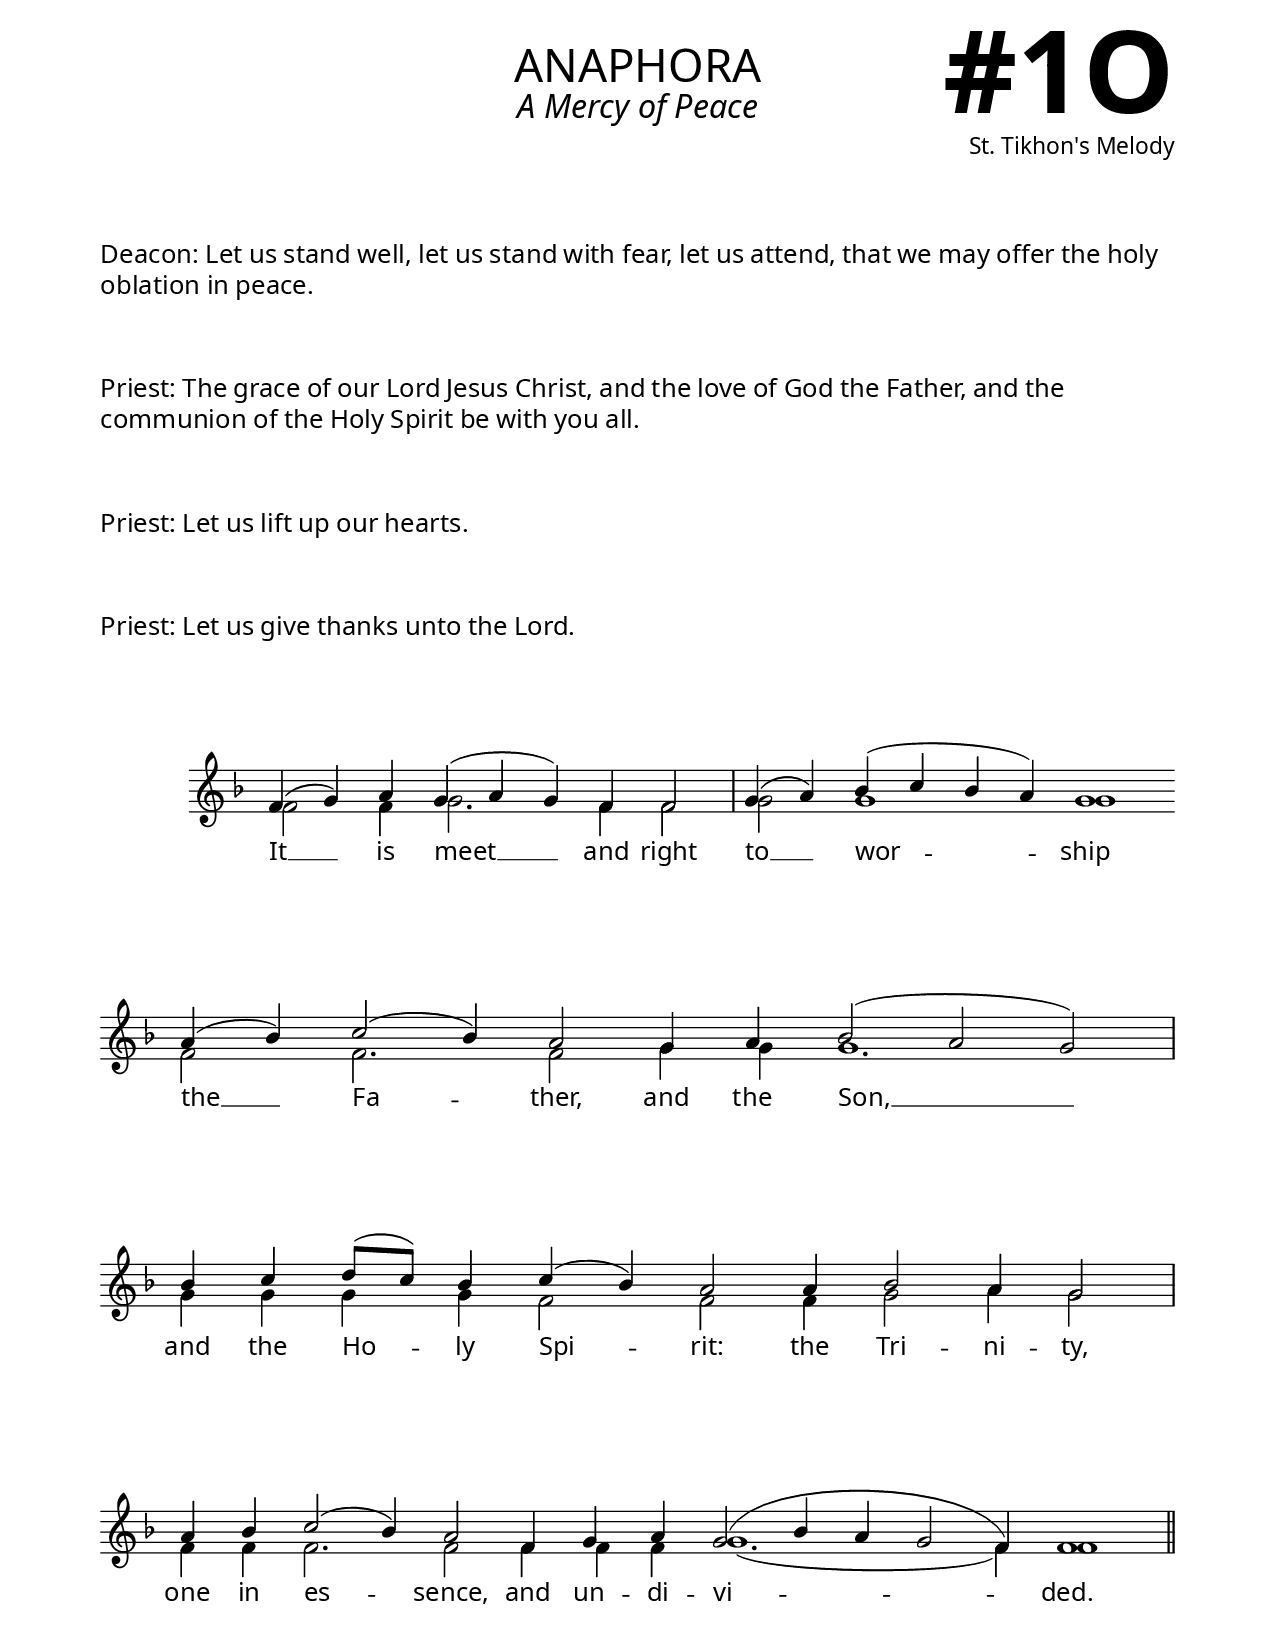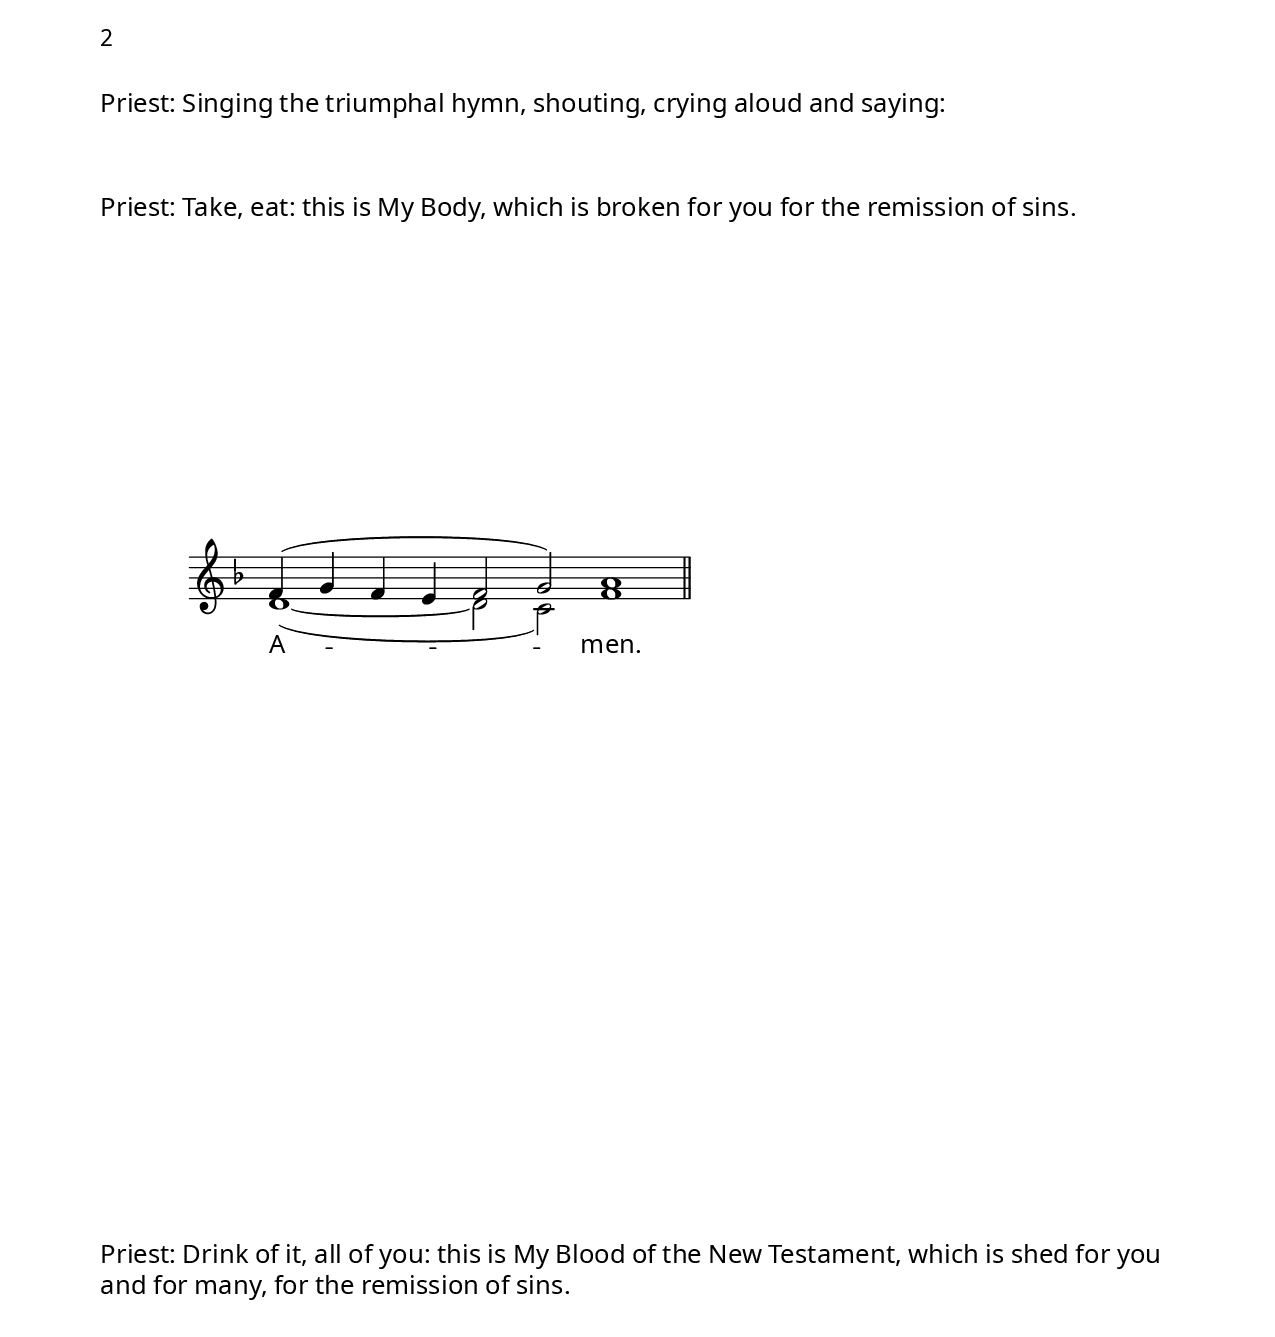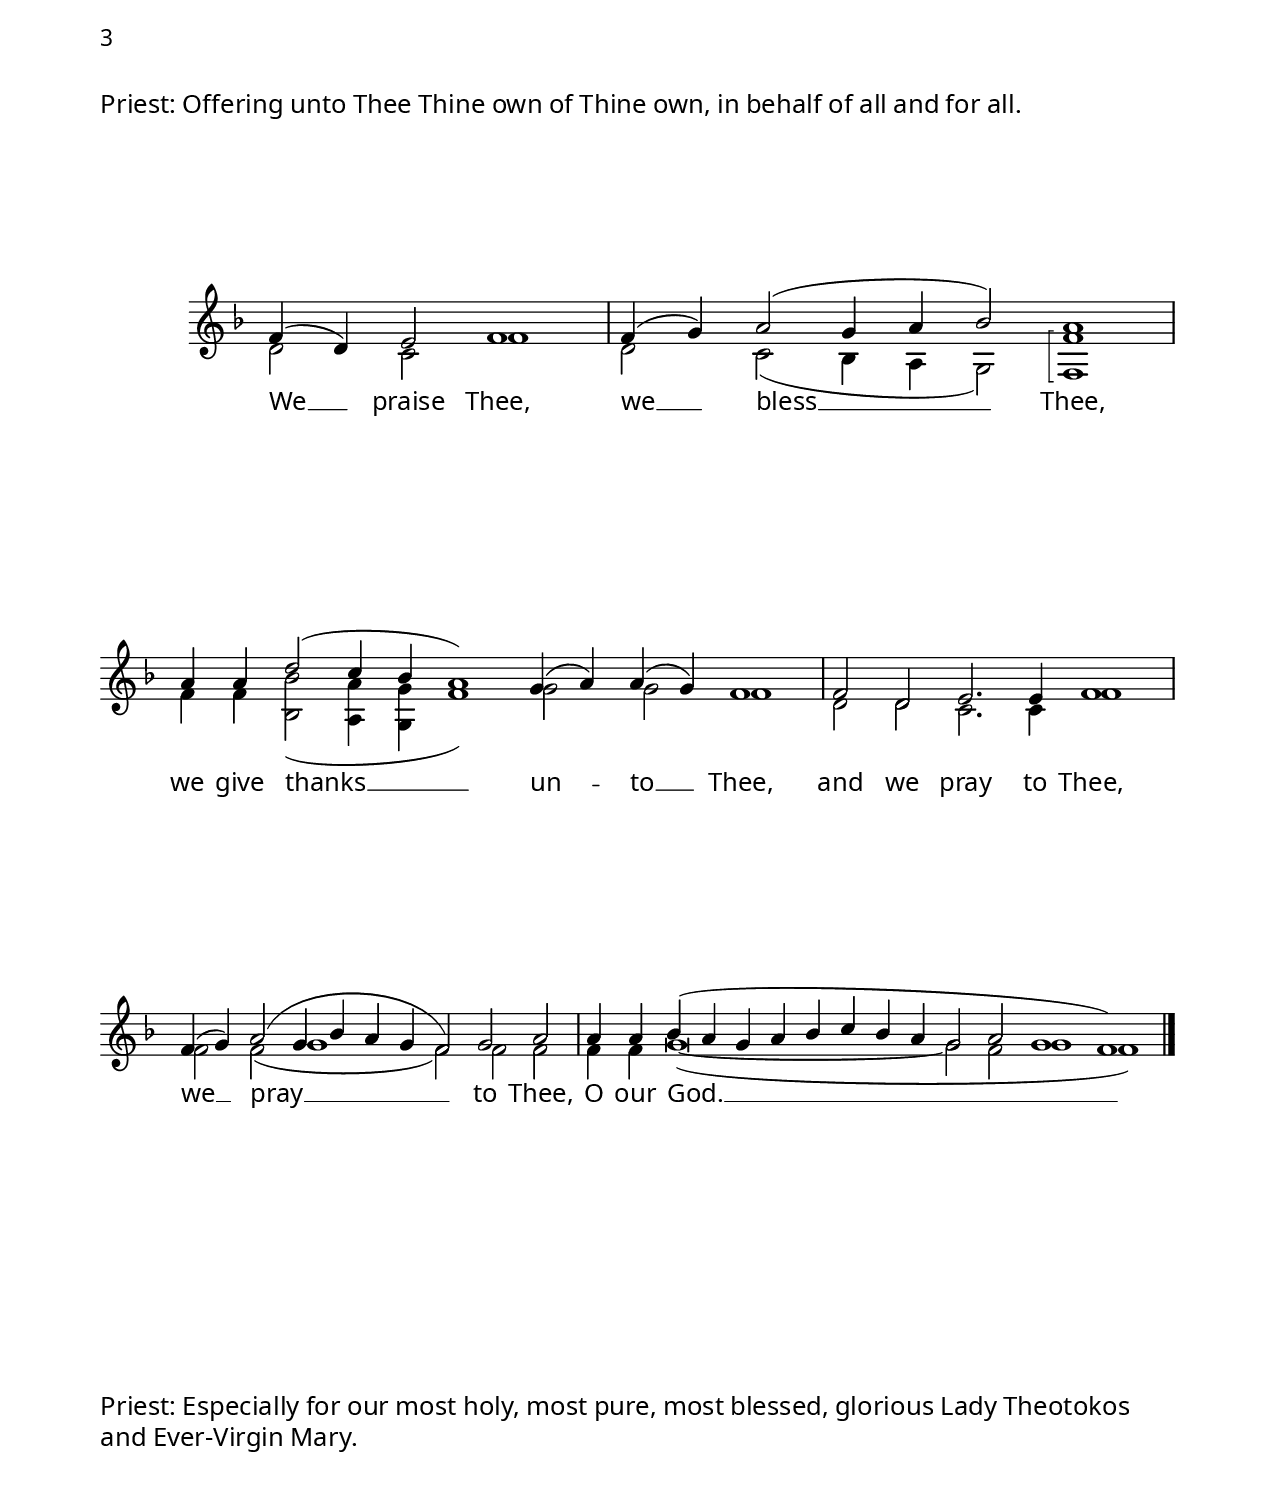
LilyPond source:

\version "2.24.4"

\header {
    title = "anaphora"
    subtitle = "A Mercy of Peace"
    composer = "St. Tikhon's Melody"
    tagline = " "
}


bindernumber = \markup {
    \override #'(font-name . "Goudy Old Style Bold")

    \fontsize #14 "#1O" 
     }


subTitleFont = \markup {\fill-line {
                \fontsize #3 \override #'(font-name . "EB Garamond Italic")
                \fromproperty #'header:subtitle
                }}

titleFont = \markup {\fill-line {
                \fontsize #8 \caps
                \override #'(font-name . "EB Garamond")
                \fromproperty #'header:title
                }}

\paper {
    #(set-paper-size "letter")
    page-breaking = #ly:optimal-breaking
    ragged-last-bottom = ##t
    right-margin = 17\mm
    left-margin = 17\mm
    #(define fonts
        (set-global-fonts
            #:roman "EB Garamond SemiBold"
    ))
    bookTitleMarkup = \markup \null
    oddHeaderMarkup = \markup {
        \override #'(baseline-skip . 3.5) \fill-line {
            \if \on-first-page  %version 2.23.4
            % \raise #8 \fromproperty #'header:dedication % to ajust and uncomment for dedication
            \if \on-first-page %version 2.23.4
            \raise #3 % to ajust
            \column {
                \titleFont
                \subTitleFont
                \fill-line {
                \smaller \bold
                \fromproperty #'header:subsubtitle
                }
                \fill-line {
                \large \override #'(font-name . "EB Garamond")
                \fromproperty #'header:poet
                { \large \bold \fromproperty #'header:instrument }
                \override #'(font-name . "EB Garamond Medium") \fromproperty #'header:composer
                }
                \fill-line {
                \fromproperty #'header:meter
                \fromproperty #'header:arranger
                }
            }
            \if \on-first-page
                \right-align \bindernumber

        }
        \raise #5
        \if \should-print-page-number %version 2.23.4
        % \if \should-print-page-number  %version 2.23.3
        \fromproperty #'page:page-number-string
    }
    evenHeaderMarkup = \oddHeaderMarkup

}

#(define-markup-command (ebregular layout props text)
   (markup?)
   (interpret-markup layout props
     (markup #:override '(font-name . "EB Garamond") text )))

\markup \vspace #2
\markup \wordwrap {\larger {  Deacon: \ebregular{Let us stand well, let us stand with fear, let us attend, that we may offer the holy oblation in peace.}}}
\markup \vspace #1


\version "2.24.4"




keyTime = { \key f \major}
cadenzaMeasure = {
  \cadenzaOff
  \partial 1024 s1024
  \cadenzaOn

}

SopMusic    = \relative { 
    \override Score.BarNumber.break-visibility = #all-visible
    \cadenzaOn
    
}

BassMusic   = \relative {
    \override Score.BarNumber.break-visibility = #all-visible
    \cadenzaOn
    

}

VerseOne = \lyricmode {
    A mer -- cy of peace,
    a sac -- ri -- fice of praise.
    }


\score {
    \new Staff %\with {midiInstrument = "choir aahs"} 
    <<
        \clef "treble"
        \new Voice = "Sop"  { \voiceOne \keyTime \SopMusic}
        \new Voice = "Bass"  { \voiceTwo \keyTime \BassMusic}

        \new Lyrics \lyricsto "Sop" { \VerseOne }
    >>
    \layout {
    \context {
        \Score
            \omit BarNumber
            \override SpacingSpanner.common-shortest-duration = #(ly:make-moment 1/16)
    }
    \context {
        \Staff
            \remove Time_signature_engraver
    }
    \context {
        \Lyrics
            \override LyricSpace.minimum-distance = #1.0
    }
    }
    \midi {
        \tempo 4 = 120
    }
}







\markup \vspace #1
\markup \wordwrap {\larger {  Priest: \ebregular{The grace of our Lord Jesus Christ, and the love of God the Father, and the communion of the Holy Spirit be with you all.}}}
\markup \vspace #1

\version "2.24.4"




keyTime = { \key f \major}
cadenzaMeasure = {
  \cadenzaOff
  \partial 1024 s1024
  \cadenzaOn

}

SopMusic    = \relative { 
    \override Score.BarNumber.break-visibility = #all-visible
    \cadenzaOn
    

}

BassMusic   = \relative {
    \override Score.BarNumber.break-visibility = #all-visible
    \cadenzaOn
    
}

VerseOne = \lyricmode {
    And with thy __ spi -- rit.
    }


\score {
    \new Staff \with {midiInstrument = "choir aahs"} <<
        \clef "treble"
        \new Voice = "Sop"  { \voiceOne \keyTime \SopMusic}
        \new Voice = "Bass"  { \voiceTwo \keyTime \BassMusic}

        \new Lyrics \lyricsto "Sop" { \VerseOne }
    >>
    \layout {
    \context {
        \Score
            \omit BarNumber
            \override SpacingSpanner.common-shortest-duration = #(ly:make-moment 1/16)

    }
    \context {
        \Staff
            \remove Time_signature_engraver
    }
    \context {
        \Lyrics
            \override LyricSpace.minimum-distance = #1.0
    }
    }
    \midi {
        \tempo 4 = 120
    }
}







\markup \vspace #1
\markup \wordwrap {\larger {  Priest: \ebregular{Let us lift up our hearts.}}}
\markup \vspace #1

\version "2.24.4"




keyTime = { \key f \major}
cadenzaMeasure = {
  \cadenzaOff
  \partial 1024 s1024
  \cadenzaOn

}

SopMusic    = \relative { 
    \override Score.BarNumber.break-visibility = #all-visible
    \cadenzaOn
    

}

BassMusic   = \relative {
    \override Score.BarNumber.break-visibility = #all-visible
    \cadenzaOn
    
}

VerseOne = \lyricmode {
    We __ lift __ them up un -- to the Lord.
    }


\score {
    \new Staff \with {midiInstrument = "choir aahs"} <<
        \clef "treble"
        \new Voice = "Sop"  { \voiceOne \keyTime \SopMusic}
        \new Voice = "Bass"  { \voiceTwo \keyTime \BassMusic}

        \new Lyrics \lyricsto "Sop" { \VerseOne }
    >>
    \layout {
    \context {
        \Score
            \omit BarNumber
            \override SpacingSpanner.common-shortest-duration = #(ly:make-moment 1/16)

    }
    \context {
        \Staff
            \remove Time_signature_engraver
    }
    \context {
        \Lyrics
            \override LyricSpace.minimum-distance = #1.0
    }
    }
    \midi {
        \tempo 4 = 120
    }
}







\markup \vspace #1
\markup \wordwrap {\larger {  Priest: \ebregular{Let us give thanks unto the Lord.}}}
\markup \vspace #1

\version "2.24.4"




keyTime = { \key f \major}
cadenzaMeasure = {
    \cadenzaOff
    \partial 1024 s1024
    \cadenzaOn
}

SopMusic    = \relative { 
    \override Score.BarNumber.break-visibility = #all-visible
    \cadenzaOn
    f'4( g) a g( a g) f f2 \cadenzaMeasure
    g4( a) bes( c bes a) g1 \allowBreak
    a4( bes) c2( bes4) a2 \allowBreak

    g4 a bes2( a g) \cadenzaMeasure
    bes4 c d8([ c]) bes4 c( bes) a2 \allowBreak
    a4 bes2 a4 g2 \cadenzaMeasure
    
    a4 bes c2( bes4) a2 \allowBreak
    f4 g a g2( bes4 a g2 f4) f1 \cadenzaMeasure \section


}

BassMusic   = \relative {
    \override Score.BarNumber.break-visibility = #all-visible
    \cadenzaOn
    
    f'2 f4 g2. f4 f2 \cadenzaMeasure
    g2 g1 g1
    f2 f2. f2

    g4 g g1. \cadenzaMeasure
    g4 g g g f2 f 
    f4 g2 a4 g2 \cadenzaMeasure

    f4 f f2. f2
    f4 f f g1.( f4) f1 \cadenzaMeasure
}

VerseOne = \lyricmode {
    It __ is meet __ and right
    to __ wor -- ship 
    the __ Fa -- ther, 

    and the Son, __
    and the Ho -- ly Spi -- rit:
    the Tri -- ni -- ty, 

    one in es -- sence,
    and un -- di -- vi -- ded.
    }


\score {
    \new Staff \with {midiInstrument = "choir aahs"} <<
        \clef "treble"
        \new Voice = "Sop"  { \voiceOne \keyTime \SopMusic}
        \new Voice = "Bass"  { \voiceTwo \keyTime \BassMusic}

        \new Lyrics \lyricsto "Sop" { \VerseOne }
    >>
    \layout {
    \context {
        \Score
            \omit BarNumber
            \override SpacingSpanner.common-shortest-duration = #(ly:make-moment 1/16)

    }
    \context {
        \Staff
            \remove Time_signature_engraver
    }
    \context {
        \Lyrics
            \override LyricSpace.minimum-distance = #1.0
    }
    }
    \midi {
        \tempo 4 = 120
    }
}







\pageBreak

\markup \vspace #1
\markup \wordwrap {\larger {  Priest: \ebregular{Singing the triumphal hymn, shouting, crying aloud and saying:}}}
\markup \vspace #1

\version "2.24.4"




keyTime = { \key f \major}
cadenzaMeasure = {
  \cadenzaOff
  \partial 1024 s1024
  \cadenzaOn

}

SopMusic    = \relative { 
    \override Score.BarNumber.break-visibility = #all-visible
    \cadenzaOn
    
    
}

BassMusic   = \relative {
    \override Score.BarNumber.break-visibility = #all-visible
    \cadenzaOn

    
}

VerseOne = \lyricmode {
    Ho -- ly, Ho -- ly, Ho -- ly, Lord of Sa -- ba -- oth:
    hea -- ven and __ earth
    are full __ of Thy glo -- ry.
    Ho -- sa -- na in the high -- est.
    Bless -- ed is He that com -- eth in the Name of the Lord.
    Ho -- sa -- na 
    in the high -- est.
    }


\score {
    \new Staff \with {midiInstrument = "choir aahs"} <<
        \clef "treble"
        \new Voice = "Sop"  { \voiceOne \keyTime \SopMusic}
        \new Voice = "Bass"  { \voiceTwo \keyTime \BassMusic}

        \new Lyrics \lyricsto "Sop" { \VerseOne }
    >>
    \layout {
    \context {
        \Score
            \omit BarNumber
            \override SpacingSpanner.common-shortest-duration = #(ly:make-moment 1/16)
    }
    \context {
        \Staff
            \remove Time_signature_engraver
    }
    \context {
        \Lyrics
            \override LyricSpace.minimum-distance = #1.0
    }
    }
    \midi {
        \tempo 4 = 120
    }
}







\markup \vspace #1
\markup \wordwrap {\larger {  Priest: \ebregular{Take, eat: this is My Body, which is broken for you for the remission of sins.}}}
\markup \vspace #1

\version "2.24.4"




keyTime = { \key f \major}
cadenzaMeasure = {
  \cadenzaOff
  \partial 1024 s1024
  \cadenzaOn

}

SopMusic    = \relative { 
    \override Score.BarNumber.break-visibility = #all-visible
    \cadenzaOn
    
    f'4( g f e f2 g) a1 \cadenzaMeasure \section

}

BassMusic   = \relative {
    \override Score.BarNumber.break-visibility = #all-visible
    \cadenzaOn
    
    d'1(~ d2 c2) f1 \cadenzaMeasure \section
}

VerseOne = \lyricmode {
    A -- men.
    }


\score {
    \new Staff \with {midiInstrument = "choir aahs"} <<
        \clef "treble"
        \new Voice = "Sop"  { \voiceOne \keyTime \SopMusic}
        \new Voice = "Bass"  { \voiceTwo \keyTime \BassMusic}

        \new Lyrics \lyricsto "Sop" { \VerseOne }
    >>
    \layout {
    \context {
        \Score
            \omit BarNumber
            \override SpacingSpanner.common-shortest-duration = #(ly:make-moment 1/16)

    }
    \context {
        \Staff
            \remove Time_signature_engraver
    }
    \context {
        \Lyrics
            \override LyricSpace.minimum-distance = #1.0
    }
    }
    \midi {
        \tempo 4 = 120
    }
}







\markup \vspace #1
\markup \wordwrap {\larger {  Priest: \ebregular{Drink of it, all of you: this is My Blood of the New Testament, which is shed for you and for many, for the remission of sins.}}}
\markup \vspace #1

\version "2.24.4"




keyTime = { \key f \major}
cadenzaMeasure = {
  \cadenzaOff
  \partial 1024 s1024
  \cadenzaOn

}

SopMusic    = \relative { 
    \override Score.BarNumber.break-visibility = #all-visible
    \cadenzaOn
    
}

BassMusic   = \relative {
    \override Score.BarNumber.break-visibility = #all-visible
    \cadenzaOn
    
}

VerseOne = \lyricmode {
    A -- men.
    }


\score {
    \new Staff \with {midiInstrument = "choir aahs"} <<
        \clef "treble"
        \new Voice = "Sop"  { \voiceOne \keyTime \SopMusic}
        \new Voice = "Bass"  { \voiceTwo \keyTime \BassMusic}

        \new Lyrics \lyricsto "Sop" { \VerseOne }
    >>
    \layout {
    \context {
        \Score
            \omit BarNumber
            \override SpacingSpanner.common-shortest-duration = #(ly:make-moment 1/16)

    }
    \context {
        \Staff
            \remove Time_signature_engraver
    }
    \context {
        \Lyrics
            \override LyricSpace.minimum-distance = #1.0
    }
    }
    \midi {
        \tempo 4 = 120
    }
}







\pageBreak

\markup \vspace #1
\markup \wordwrap {\larger {  Priest: \ebregular{Offering unto Thee Thine own of Thine own, in behalf of all and for all.}}}
\markup \vspace #1

\version "2.24.4"




keyTime = { \key f \major}
cadenzaMeasure = {
  \cadenzaOff
  \partial 1024 s1024
  \cadenzaOn

}

SopMusic    = \relative { 
    \override Score.BarNumber.break-visibility = #all-visible
    \cadenzaOn
    f'4( d) e2 f1 \cadenzaMeasure
    f4( g) a2( g4 a bes2) a1 \cadenzaMeasure
    a4 a d2( c4 bes a1) g4( a) a( g) f1 \cadenzaMeasure

    f2 d e2. e4 f1 \cadenzaMeasure
    f4( g) a2( g4 bes a g f2) g2 a \cadenzaMeasure
    a4 a bes( a g a bes c bes a g2 a g1 f) \cadenzaMeasure \fine
    
}

BassMusic   = \relative {
    \override Score.BarNumber.break-visibility = #all-visible
    \cadenzaOn \arpeggioBracket
    d'2 c f1 \cadenzaMeasure
    d2 c( bes4 a g2) < f f'>1\arpeggio \cadenzaMeasure
    f'4 f <bes bes,>2( <a a,>4 <g g,> f1) g2 g f1 \cadenzaMeasure

    d2 d c2. c4 f1 \cadenzaMeasure
    f2 f( g1 f2) f f \cadenzaMeasure
    f4 f g\breve(~ g2 f g1 f) \cadenzaMeasure \fine
    

}

VerseOne = \lyricmode {
    We __ praise Thee,
    we __ bless __ Thee,
    we give thanks __ un -- to __ Thee,

    and we pray to Thee,
    we __ pray __ to Thee,
    O our God. __
    }


\score {
    \new Staff \with {midiInstrument = "choir aahs"} <<
        \clef "treble"
        \new Voice = "Sop"  { \voiceOne \keyTime \SopMusic}
        \new Voice = "Bass"  { \voiceTwo \keyTime \BassMusic}

        \new Lyrics \lyricsto "Sop" { \VerseOne }
    >>
    \layout {
    \context {
        \Score
            \omit BarNumber
            \override SpacingSpanner.common-shortest-duration = #(ly:make-moment 1/16)

    }
    \context {
        \Staff
            \remove Time_signature_engraver
    }
    \context {
        \Lyrics
            \override LyricSpace.minimum-distance = #1.0
    }
    }
    \midi {
        \tempo 4 = 120
    }
}







\markup \vspace #1
\markup \wordwrap {\larger {  Priest: \ebregular{Especially for our most holy, most pure, most blessed, glorious Lady Theotokos and Ever-Virgin Mary.}}}
\markup \vspace #1